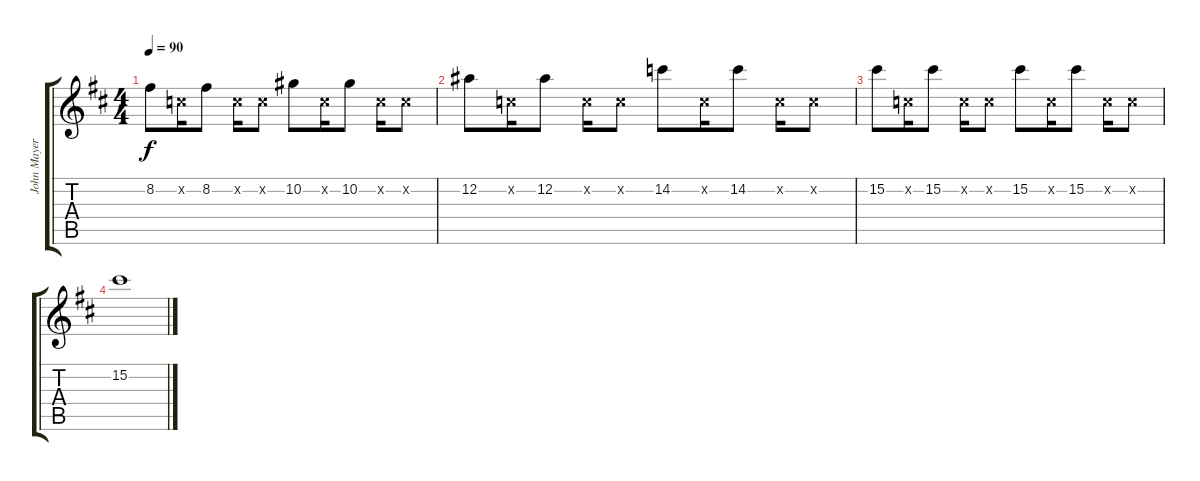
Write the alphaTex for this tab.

\track ("John Mayer" "John Mayer") {instrument electricguitarclean}
\staff {score tabs}
\tuning (Eb4 Bb3 Gb3 Db3 Ab2 Eb2) {hide}
\ts (4 4)
\tempo 90
\clef g2
\ks d
8.2.8{dy f} 2.2{x}.16 8.2.8 2.2{x}.16 2.2{x}.8 10.2.8 2.2{x}.16 10.2.8 2.2{x}.16 2.2{x}.8 |
12.2.8 2.2{x}.16 12.2.8 2.2{x}.16 2.2{x}.8 14.2.8 2.2{x}.16 14.2.8 2.2{x}.16 2.2{x}.8 |
15.2.8 2.2{x}.16 15.2.8 2.2{x}.16 2.2{x}.8 15.2.8 2.2{x}.16 15.2.8 2.2{x}.16 2.2{x}.8 |
15.2.1
